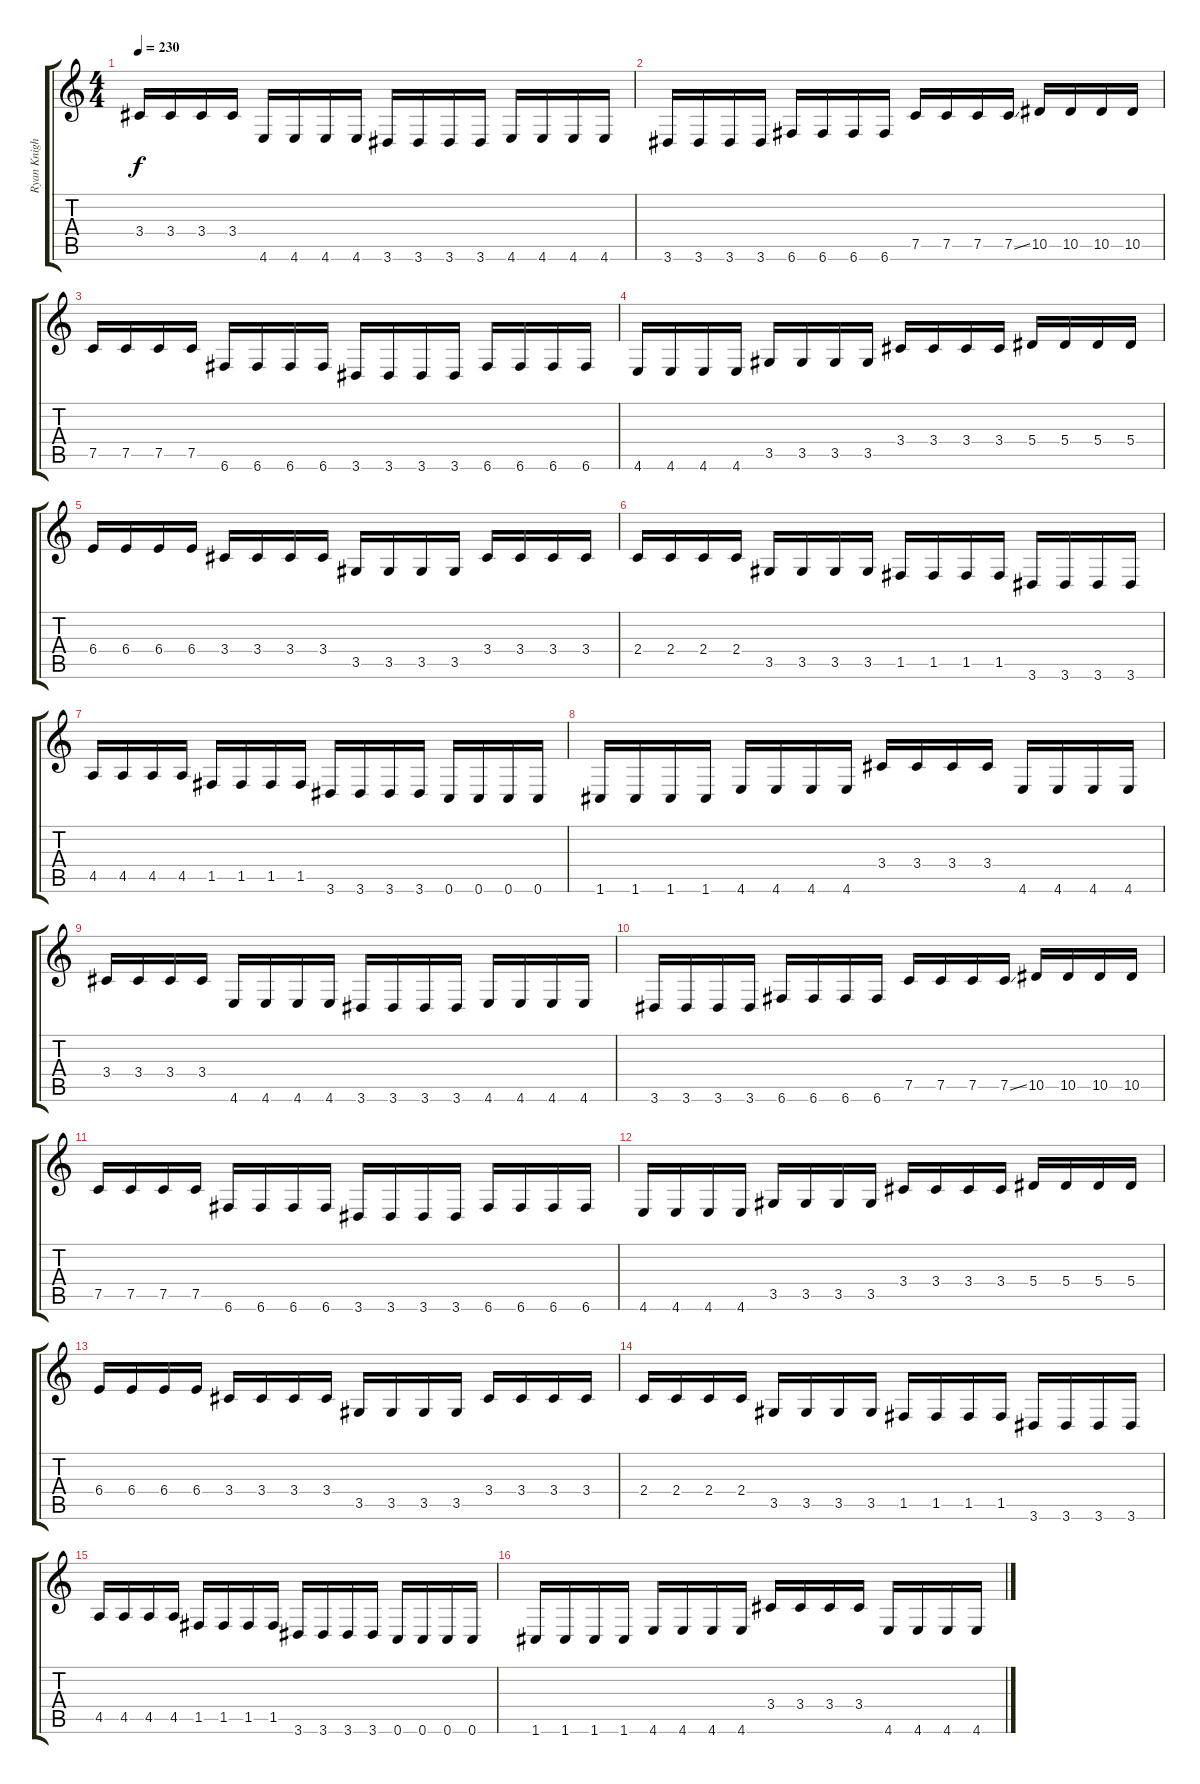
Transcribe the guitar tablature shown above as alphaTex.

\track ("Ryan Knight" "Ryan Knigh") {instrument distortionguitar}
\staff {score tabs}
\tuning (C4 G3 Eb3 Bb2 F2 C2) {hide}
\ts (4 4)
\tempo 230
\clef g2
\ks c
3.4.16{dy f} 3.4.16 3.4.16 3.4.16 4.6.16 4.6.16 4.6.16 4.6.16 3.6.16 3.6.16 3.6.16 3.6.16 4.6.16 4.6.16 4.6.16 4.6.16 |
3.6.16 3.6.16 3.6.16 3.6.16 6.6.16 6.6.16 6.6.16 6.6.16 7.5.16 7.5.16 7.5.16 7.5{ss}.16 10.5.16 10.5.16 10.5.16 10.5.16 |
7.5.16 7.5.16 7.5.16 7.5.16 6.6.16 6.6.16 6.6.16 6.6.16 3.6.16 3.6.16 3.6.16 3.6.16 6.6.16 6.6.16 6.6.16 6.6.16 |
4.6.16 4.6.16 4.6.16 4.6.16 3.5.16 3.5.16 3.5.16 3.5.16 3.4.16 3.4.16 3.4.16 3.4.16 5.4.16 5.4.16 5.4.16 5.4.16 |
6.4.16 6.4.16 6.4.16 6.4.16 3.4.16 3.4.16 3.4.16 3.4.16 3.5.16 3.5.16 3.5.16 3.5.16 3.4.16 3.4.16 3.4.16 3.4.16 |
2.4.16 2.4.16 2.4.16 2.4.16 3.5.16 3.5.16 3.5.16 3.5.16 1.5.16 1.5.16 1.5.16 1.5.16 3.6.16 3.6.16 3.6.16 3.6.16 |
4.5.16 4.5.16 4.5.16 4.5.16 1.5.16 1.5.16 1.5.16 1.5.16 3.6.16 3.6.16 3.6.16 3.6.16 0.6.16 0.6.16 0.6.16 0.6.16 |
1.6.16 1.6.16 1.6.16 1.6.16 4.6.16 4.6.16 4.6.16 4.6.16 3.4.16 3.4.16 3.4.16 3.4.16 4.6.16 4.6.16 4.6.16 4.6.16 |
3.4.16 3.4.16 3.4.16 3.4.16 4.6.16 4.6.16 4.6.16 4.6.16 3.6.16 3.6.16 3.6.16 3.6.16 4.6.16 4.6.16 4.6.16 4.6.16 |
3.6.16 3.6.16 3.6.16 3.6.16 6.6.16 6.6.16 6.6.16 6.6.16 7.5.16 7.5.16 7.5.16 7.5{ss}.16 10.5.16 10.5.16 10.5.16 10.5.16 |
7.5.16 7.5.16 7.5.16 7.5.16 6.6.16 6.6.16 6.6.16 6.6.16 3.6.16 3.6.16 3.6.16 3.6.16 6.6.16 6.6.16 6.6.16 6.6.16 |
4.6.16 4.6.16 4.6.16 4.6.16 3.5.16 3.5.16 3.5.16 3.5.16 3.4.16 3.4.16 3.4.16 3.4.16 5.4.16 5.4.16 5.4.16 5.4.16 |
6.4.16 6.4.16 6.4.16 6.4.16 3.4.16 3.4.16 3.4.16 3.4.16 3.5.16 3.5.16 3.5.16 3.5.16 3.4.16 3.4.16 3.4.16 3.4.16 |
2.4.16 2.4.16 2.4.16 2.4.16 3.5.16 3.5.16 3.5.16 3.5.16 1.5.16 1.5.16 1.5.16 1.5.16 3.6.16 3.6.16 3.6.16 3.6.16 |
4.5.16 4.5.16 4.5.16 4.5.16 1.5.16 1.5.16 1.5.16 1.5.16 3.6.16 3.6.16 3.6.16 3.6.16 0.6.16 0.6.16 0.6.16 0.6.16 |
1.6.16 1.6.16 1.6.16 1.6.16 4.6.16 4.6.16 4.6.16 4.6.16 3.4.16 3.4.16 3.4.16 3.4.16 4.6.16 4.6.16 4.6.16 4.6.16
